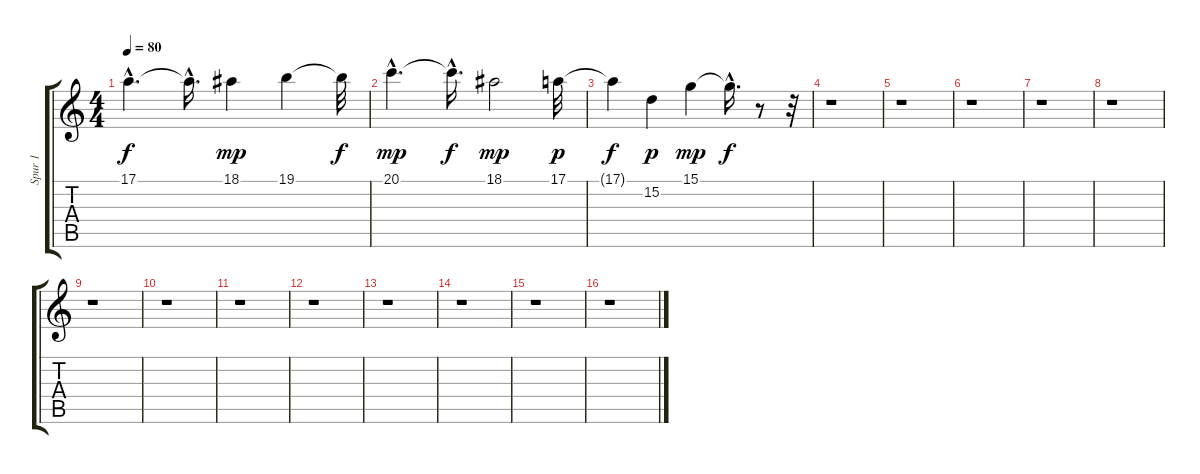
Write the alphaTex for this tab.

\track ("Spur 1" "Spur 1") {instrument stringensemble1}
\staff {score tabs}
\tuning (E4 B3 G3 D3 A2 E2) {hide}
\ts (4 4)
\tempo 80
\clef g2
\ks c
17.1{hac t}.4{d dy f} 17.1{hac t}.16{d} 18.1.4{dy mp} 19.1.4 19.1{t}.32{dy f} |
20.1{hac}.4{d dy mp} 20.1{hac t}.16{d dy f} 18.1.2{dy mp} 17.1.32{dy p} |
17.1{t}.4{dy f} 15.2.4{dy p} 15.1.4{dy mp} 15.1{hac t}.16{d dy f} r.8 r.32 |
r.1 |
r.1 |
r.1 |
r.1 |
r.1 |
r.1 |
r.1 |
r.1 |
r.1 |
r.1 |
r.1 |
r.1 |
r.1
